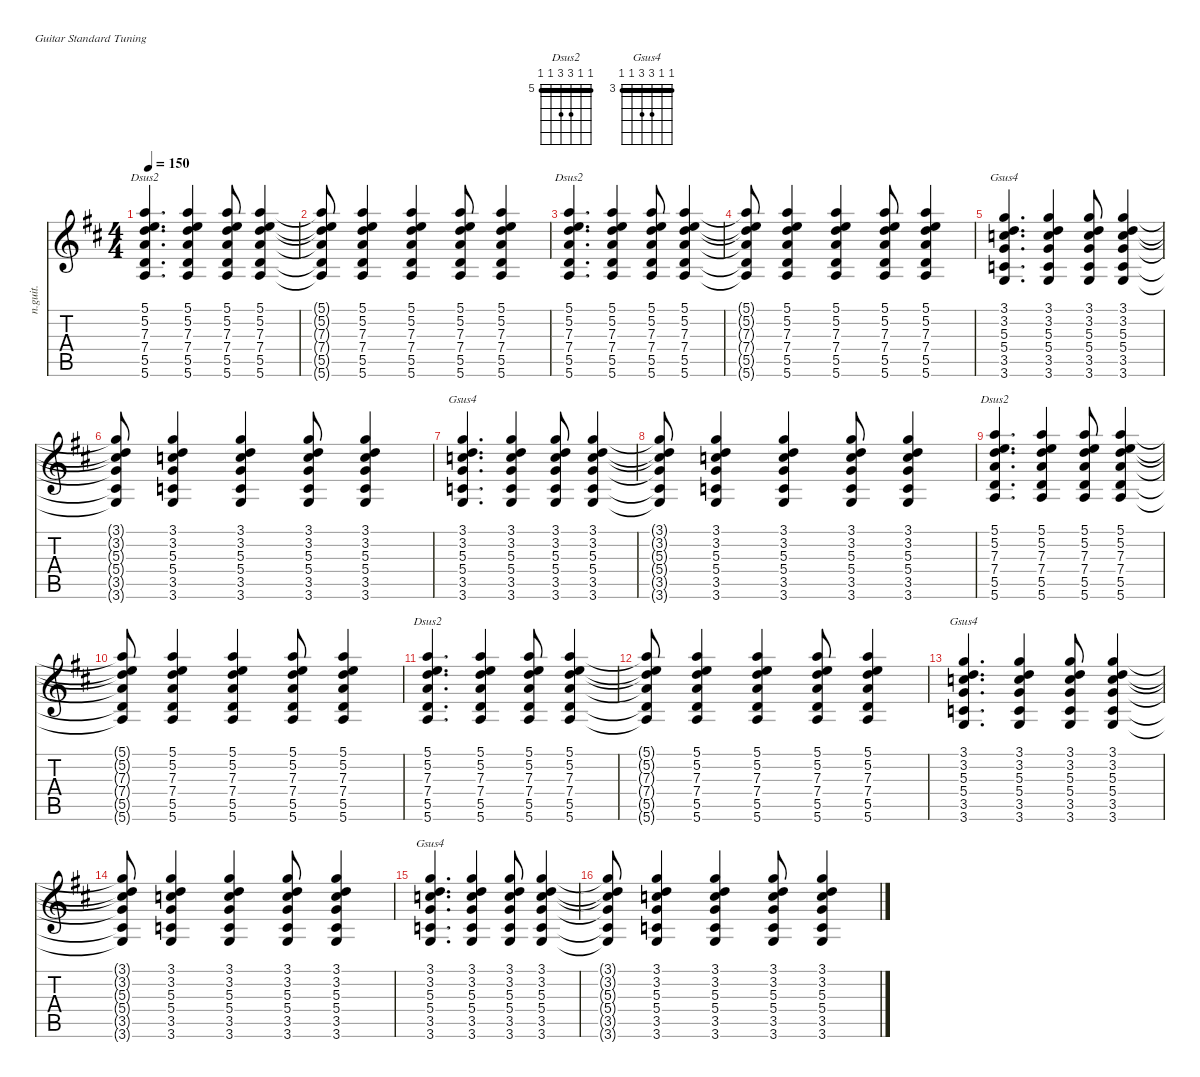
\defaultSystemsLayout 4
\hideDynamics
\bracketExtendMode nobrackets
\otherSystemsTrackNameOrientation horizontal
\track ("mike----guitar 1" "n.guit.") {defaultSystemsLayout 8 mute instrument acousticguitarnylon}
\staff {score tabs}
\tuning (E4 B3 G3 D3 A2 E2)
\chord ("Dsus2" 5 5 7 7 5 5) {firstfret 5 barre (5 5 5)}
\chord ("Gsus4" 3 3 5 5 3 3) {firstfret 3 barre (3 3 3)}
\ts (4 4)
\tempo 150
\clef g2
\ks bminor
(5.1{acc forcenatural} 5.2{acc forcenatural} 7.3{acc forcenatural} 7.4{acc forcenatural} 5.5{acc forcenatural} 5.6{acc forcenatural}).4{d ch "Dsus2" dy f beam Up} (5.1{acc forcenatural} 5.2{acc forcenatural} 7.3{acc forcenatural} 7.4{acc forcenatural} 5.5{acc forcenatural} 5.6{acc forcenatural}).4{beam Up} (5.1{acc forcenatural} 5.2{acc forcenatural} 7.3{acc forcenatural} 7.4{acc forcenatural} 5.5{acc forcenatural} 5.6{acc forcenatural}).8{beam Up} (5.1{acc forcenatural} 5.2{acc forcenatural} 7.3{acc forcenatural} 7.4{acc forcenatural} 5.5{acc forcenatural} 5.6{acc forcenatural}).4{beam Up} |
(5.1{t acc forcenatural} 5.2{t acc forcenatural} 7.3{t acc forcenatural} 7.4{t acc forcenatural} 5.5{t acc forcenatural} 5.6{t acc forcenatural}).8{beam Up} (5.1{acc forcenatural} 5.2{acc forcenatural} 7.3{acc forcenatural} 7.4{acc forcenatural} 5.5{acc forcenatural} 5.6{acc forcenatural}).4{beam Up} (5.1{acc forcenatural} 5.2{acc forcenatural} 7.3{acc forcenatural} 7.4{acc forcenatural} 5.5{acc forcenatural} 5.6{acc forcenatural}).4{beam Up} (5.1{acc forcenatural} 5.2{acc forcenatural} 7.3{acc forcenatural} 7.4{acc forcenatural} 5.5{acc forcenatural} 5.6{acc forcenatural}).8{beam Up} (5.1{acc forcenatural} 5.2{acc forcenatural} 7.3{acc forcenatural} 7.4{acc forcenatural} 5.5{acc forcenatural} 5.6{acc forcenatural}).4{beam Up} |
(5.1{acc forcenatural} 5.2{acc forcenatural} 7.3{acc forcenatural} 7.4{acc forcenatural} 5.5{acc forcenatural} 5.6{acc forcenatural}).4{d ch "Dsus2" beam Up} (5.1{acc forcenatural} 5.2{acc forcenatural} 7.3{acc forcenatural} 7.4{acc forcenatural} 5.5{acc forcenatural} 5.6{acc forcenatural}).4{beam Up} (5.1{acc forcenatural} 5.2{acc forcenatural} 7.3{acc forcenatural} 7.4{acc forcenatural} 5.5{acc forcenatural} 5.6{acc forcenatural}).8{beam Up} (5.1{acc forcenatural} 5.2{acc forcenatural} 7.3{acc forcenatural} 7.4{acc forcenatural} 5.5{acc forcenatural} 5.6{acc forcenatural}).4{beam Up} |
(5.1{t acc forcenatural} 5.2{t acc forcenatural} 7.3{t acc forcenatural} 7.4{t acc forcenatural} 5.5{t acc forcenatural} 5.6{t acc forcenatural}).8{beam Up} (5.1{acc forcenatural} 5.2{acc forcenatural} 7.3{acc forcenatural} 7.4{acc forcenatural} 5.5{acc forcenatural} 5.6{acc forcenatural}).4{beam Up} (5.1{acc forcenatural} 5.2{acc forcenatural} 7.3{acc forcenatural} 7.4{acc forcenatural} 5.5{acc forcenatural} 5.6{acc forcenatural}).4{beam Up} (5.1{acc forcenatural} 5.2{acc forcenatural} 7.3{acc forcenatural} 7.4{acc forcenatural} 5.5{acc forcenatural} 5.6{acc forcenatural}).8{beam Up} (5.1{acc forcenatural} 5.2{acc forcenatural} 7.3{acc forcenatural} 7.4{acc forcenatural} 5.5{acc forcenatural} 5.6{acc forcenatural}).4{beam Up} |
(3.1{acc forcenatural} 3.2{acc forcenatural} 5.3{acc forcenatural} 5.4{acc forcenatural} 3.5{acc forcenatural} 3.6{acc forcenatural}).4{d ch "Gsus4" beam Up} (3.1{acc forcenatural} 3.2{acc forcenatural} 5.3{acc forcenatural} 5.4{acc forcenatural} 3.5{acc forcenatural} 3.6{acc forcenatural}).4{beam Up} (3.1{acc forcenatural} 3.2{acc forcenatural} 5.3{acc forcenatural} 5.4{acc forcenatural} 3.5{acc forcenatural} 3.6{acc forcenatural}).8{beam Up} (3.1{acc forcenatural} 3.2{acc forcenatural} 5.3{acc forcenatural} 5.4{acc forcenatural} 3.5{acc forcenatural} 3.6{acc forcenatural}).4{beam Up} |
(3.1{t acc forcenatural} 3.2{t acc forcenatural} 5.3{t acc forcenatural} 5.4{t acc forcenatural} 3.5{t acc forcenatural} 3.6{t acc forcenatural}).8{beam Up} (3.1{acc forcenatural} 3.2{acc forcenatural} 5.3{acc forcenatural} 5.4{acc forcenatural} 3.5{acc forcenatural} 3.6{acc forcenatural}).4{beam Up} (3.1{acc forcenatural} 3.2{acc forcenatural} 5.3{acc forcenatural} 5.4{acc forcenatural} 3.5{acc forcenatural} 3.6{acc forcenatural}).4{beam Up} (3.1{acc forcenatural} 3.2{acc forcenatural} 5.3{acc forcenatural} 5.4{acc forcenatural} 3.5{acc forcenatural} 3.6{acc forcenatural}).8{beam Up} (3.1{acc forcenatural} 3.2{acc forcenatural} 5.3{acc forcenatural} 5.4{acc forcenatural} 3.5{acc forcenatural} 3.6{acc forcenatural}).4{beam Up} |
(3.1{acc forcenatural} 3.2{acc forcenatural} 5.3{acc forcenatural} 5.4{acc forcenatural} 3.5{acc forcenatural} 3.6{acc forcenatural}).4{d ch "Gsus4" beam Up} (3.1{acc forcenatural} 3.2{acc forcenatural} 5.3{acc forcenatural} 5.4{acc forcenatural} 3.5{acc forcenatural} 3.6{acc forcenatural}).4{beam Up} (3.1{acc forcenatural} 3.2{acc forcenatural} 5.3{acc forcenatural} 5.4{acc forcenatural} 3.5{acc forcenatural} 3.6{acc forcenatural}).8{beam Up} (3.1{acc forcenatural} 3.2{acc forcenatural} 5.3{acc forcenatural} 5.4{acc forcenatural} 3.5{acc forcenatural} 3.6{acc forcenatural}).4{beam Up} |
(3.1{t acc forcenatural} 3.2{t acc forcenatural} 5.3{t acc forcenatural} 5.4{t acc forcenatural} 3.5{t acc forcenatural} 3.6{t acc forcenatural}).8{beam Up} (3.1{acc forcenatural} 3.2{acc forcenatural} 5.3{acc forcenatural} 5.4{acc forcenatural} 3.5{acc forcenatural} 3.6{acc forcenatural}).4{beam Up} (3.1{acc forcenatural} 3.2{acc forcenatural} 5.3{acc forcenatural} 5.4{acc forcenatural} 3.5{acc forcenatural} 3.6{acc forcenatural}).4{beam Up} (3.1{acc forcenatural} 3.2{acc forcenatural} 5.3{acc forcenatural} 5.4{acc forcenatural} 3.5{acc forcenatural} 3.6{acc forcenatural}).8{beam Up} (3.1{acc forcenatural} 3.2{acc forcenatural} 5.3{acc forcenatural} 5.4{acc forcenatural} 3.5{acc forcenatural} 3.6{acc forcenatural}).4{beam Up} |
(5.1{acc forcenatural} 5.2{acc forcenatural} 7.3{acc forcenatural} 7.4{acc forcenatural} 5.5{acc forcenatural} 5.6{acc forcenatural}).4{d ch "Dsus2" beam Up} (5.1{acc forcenatural} 5.2{acc forcenatural} 7.3{acc forcenatural} 7.4{acc forcenatural} 5.5{acc forcenatural} 5.6{acc forcenatural}).4{beam Up} (5.1{acc forcenatural} 5.2{acc forcenatural} 7.3{acc forcenatural} 7.4{acc forcenatural} 5.5{acc forcenatural} 5.6{acc forcenatural}).8{beam Up} (5.1{acc forcenatural} 5.2{acc forcenatural} 7.3{acc forcenatural} 7.4{acc forcenatural} 5.5{acc forcenatural} 5.6{acc forcenatural}).4{beam Up} |
(5.1{t acc forcenatural} 5.2{t acc forcenatural} 7.3{t acc forcenatural} 7.4{t acc forcenatural} 5.5{t acc forcenatural} 5.6{t acc forcenatural}).8{beam Up} (5.1{acc forcenatural} 5.2{acc forcenatural} 7.3{acc forcenatural} 7.4{acc forcenatural} 5.5{acc forcenatural} 5.6{acc forcenatural}).4{beam Up} (5.1{acc forcenatural} 5.2{acc forcenatural} 7.3{acc forcenatural} 7.4{acc forcenatural} 5.5{acc forcenatural} 5.6{acc forcenatural}).4{beam Up} (5.1{acc forcenatural} 5.2{acc forcenatural} 7.3{acc forcenatural} 7.4{acc forcenatural} 5.5{acc forcenatural} 5.6{acc forcenatural}).8{beam Up} (5.1{acc forcenatural} 5.2{acc forcenatural} 7.3{acc forcenatural} 7.4{acc forcenatural} 5.5{acc forcenatural} 5.6{acc forcenatural}).4{beam Up} |
(5.1{acc forcenatural} 5.2{acc forcenatural} 7.3{acc forcenatural} 7.4{acc forcenatural} 5.5{acc forcenatural} 5.6{acc forcenatural}).4{d ch "Dsus2" beam Up} (5.1{acc forcenatural} 5.2{acc forcenatural} 7.3{acc forcenatural} 7.4{acc forcenatural} 5.5{acc forcenatural} 5.6{acc forcenatural}).4{beam Up} (5.1{acc forcenatural} 5.2{acc forcenatural} 7.3{acc forcenatural} 7.4{acc forcenatural} 5.5{acc forcenatural} 5.6{acc forcenatural}).8{beam Up} (5.1{acc forcenatural} 5.2{acc forcenatural} 7.3{acc forcenatural} 7.4{acc forcenatural} 5.5{acc forcenatural} 5.6{acc forcenatural}).4{beam Up} |
(5.1{t acc forcenatural} 5.2{t acc forcenatural} 7.3{t acc forcenatural} 7.4{t acc forcenatural} 5.5{t acc forcenatural} 5.6{t acc forcenatural}).8{beam Up} (5.1{acc forcenatural} 5.2{acc forcenatural} 7.3{acc forcenatural} 7.4{acc forcenatural} 5.5{acc forcenatural} 5.6{acc forcenatural}).4{beam Up} (5.1{acc forcenatural} 5.2{acc forcenatural} 7.3{acc forcenatural} 7.4{acc forcenatural} 5.5{acc forcenatural} 5.6{acc forcenatural}).4{beam Up} (5.1{acc forcenatural} 5.2{acc forcenatural} 7.3{acc forcenatural} 7.4{acc forcenatural} 5.5{acc forcenatural} 5.6{acc forcenatural}).8{beam Up} (5.1{acc forcenatural} 5.2{acc forcenatural} 7.3{acc forcenatural} 7.4{acc forcenatural} 5.5{acc forcenatural} 5.6{acc forcenatural}).4{beam Up} |
(3.1{acc forcenatural} 3.2{acc forcenatural} 5.3{acc forcenatural} 5.4{acc forcenatural} 3.5{acc forcenatural} 3.6{acc forcenatural}).4{d ch "Gsus4" beam Up} (3.1{acc forcenatural} 3.2{acc forcenatural} 5.3{acc forcenatural} 5.4{acc forcenatural} 3.5{acc forcenatural} 3.6{acc forcenatural}).4{beam Up} (3.1{acc forcenatural} 3.2{acc forcenatural} 5.3{acc forcenatural} 5.4{acc forcenatural} 3.5{acc forcenatural} 3.6{acc forcenatural}).8{beam Up} (3.1{acc forcenatural} 3.2{acc forcenatural} 5.3{acc forcenatural} 5.4{acc forcenatural} 3.5{acc forcenatural} 3.6{acc forcenatural}).4{beam Up} |
(3.1{t acc forcenatural} 3.2{t acc forcenatural} 5.3{t acc forcenatural} 5.4{t acc forcenatural} 3.5{t acc forcenatural} 3.6{t acc forcenatural}).8{beam Up} (3.1{acc forcenatural} 3.2{acc forcenatural} 5.3{acc forcenatural} 5.4{acc forcenatural} 3.5{acc forcenatural} 3.6{acc forcenatural}).4{beam Up} (3.1{acc forcenatural} 3.2{acc forcenatural} 5.3{acc forcenatural} 5.4{acc forcenatural} 3.5{acc forcenatural} 3.6{acc forcenatural}).4{beam Up} (3.1{acc forcenatural} 3.2{acc forcenatural} 5.3{acc forcenatural} 5.4{acc forcenatural} 3.5{acc forcenatural} 3.6{acc forcenatural}).8{beam Up} (3.1{acc forcenatural} 3.2{acc forcenatural} 5.3{acc forcenatural} 5.4{acc forcenatural} 3.5{acc forcenatural} 3.6{acc forcenatural}).4{beam Up} |
(3.1{acc forcenatural} 3.2{acc forcenatural} 5.3{acc forcenatural} 5.4{acc forcenatural} 3.5{acc forcenatural} 3.6{acc forcenatural}).4{d ch "Gsus4" beam Up} (3.1{acc forcenatural} 3.2{acc forcenatural} 5.3{acc forcenatural} 5.4{acc forcenatural} 3.5{acc forcenatural} 3.6{acc forcenatural}).4{beam Up} (3.1{acc forcenatural} 3.2{acc forcenatural} 5.3{acc forcenatural} 5.4{acc forcenatural} 3.5{acc forcenatural} 3.6{acc forcenatural}).8{beam Up} (3.1{acc forcenatural} 3.2{acc forcenatural} 5.3{acc forcenatural} 5.4{acc forcenatural} 3.5{acc forcenatural} 3.6{acc forcenatural}).4{beam Up} |
(3.1{t acc forcenatural} 3.2{t acc forcenatural} 5.3{t acc forcenatural} 5.4{t acc forcenatural} 3.5{t acc forcenatural} 3.6{t acc forcenatural}).8{beam Up} (3.1{acc forcenatural} 3.2{acc forcenatural} 5.3{acc forcenatural} 5.4{acc forcenatural} 3.5{acc forcenatural} 3.6{acc forcenatural}).4{beam Up} (3.1{acc forcenatural} 3.2{acc forcenatural} 5.3{acc forcenatural} 5.4{acc forcenatural} 3.5{acc forcenatural} 3.6{acc forcenatural}).4{beam Up} (3.1{acc forcenatural} 3.2{acc forcenatural} 5.3{acc forcenatural} 5.4{acc forcenatural} 3.5{acc forcenatural} 3.6{acc forcenatural}).8{beam Up} (3.1{acc forcenatural} 3.2{acc forcenatural} 5.3{acc forcenatural} 5.4{acc forcenatural} 3.5{acc forcenatural} 3.6{acc forcenatural}).4{beam Up}
